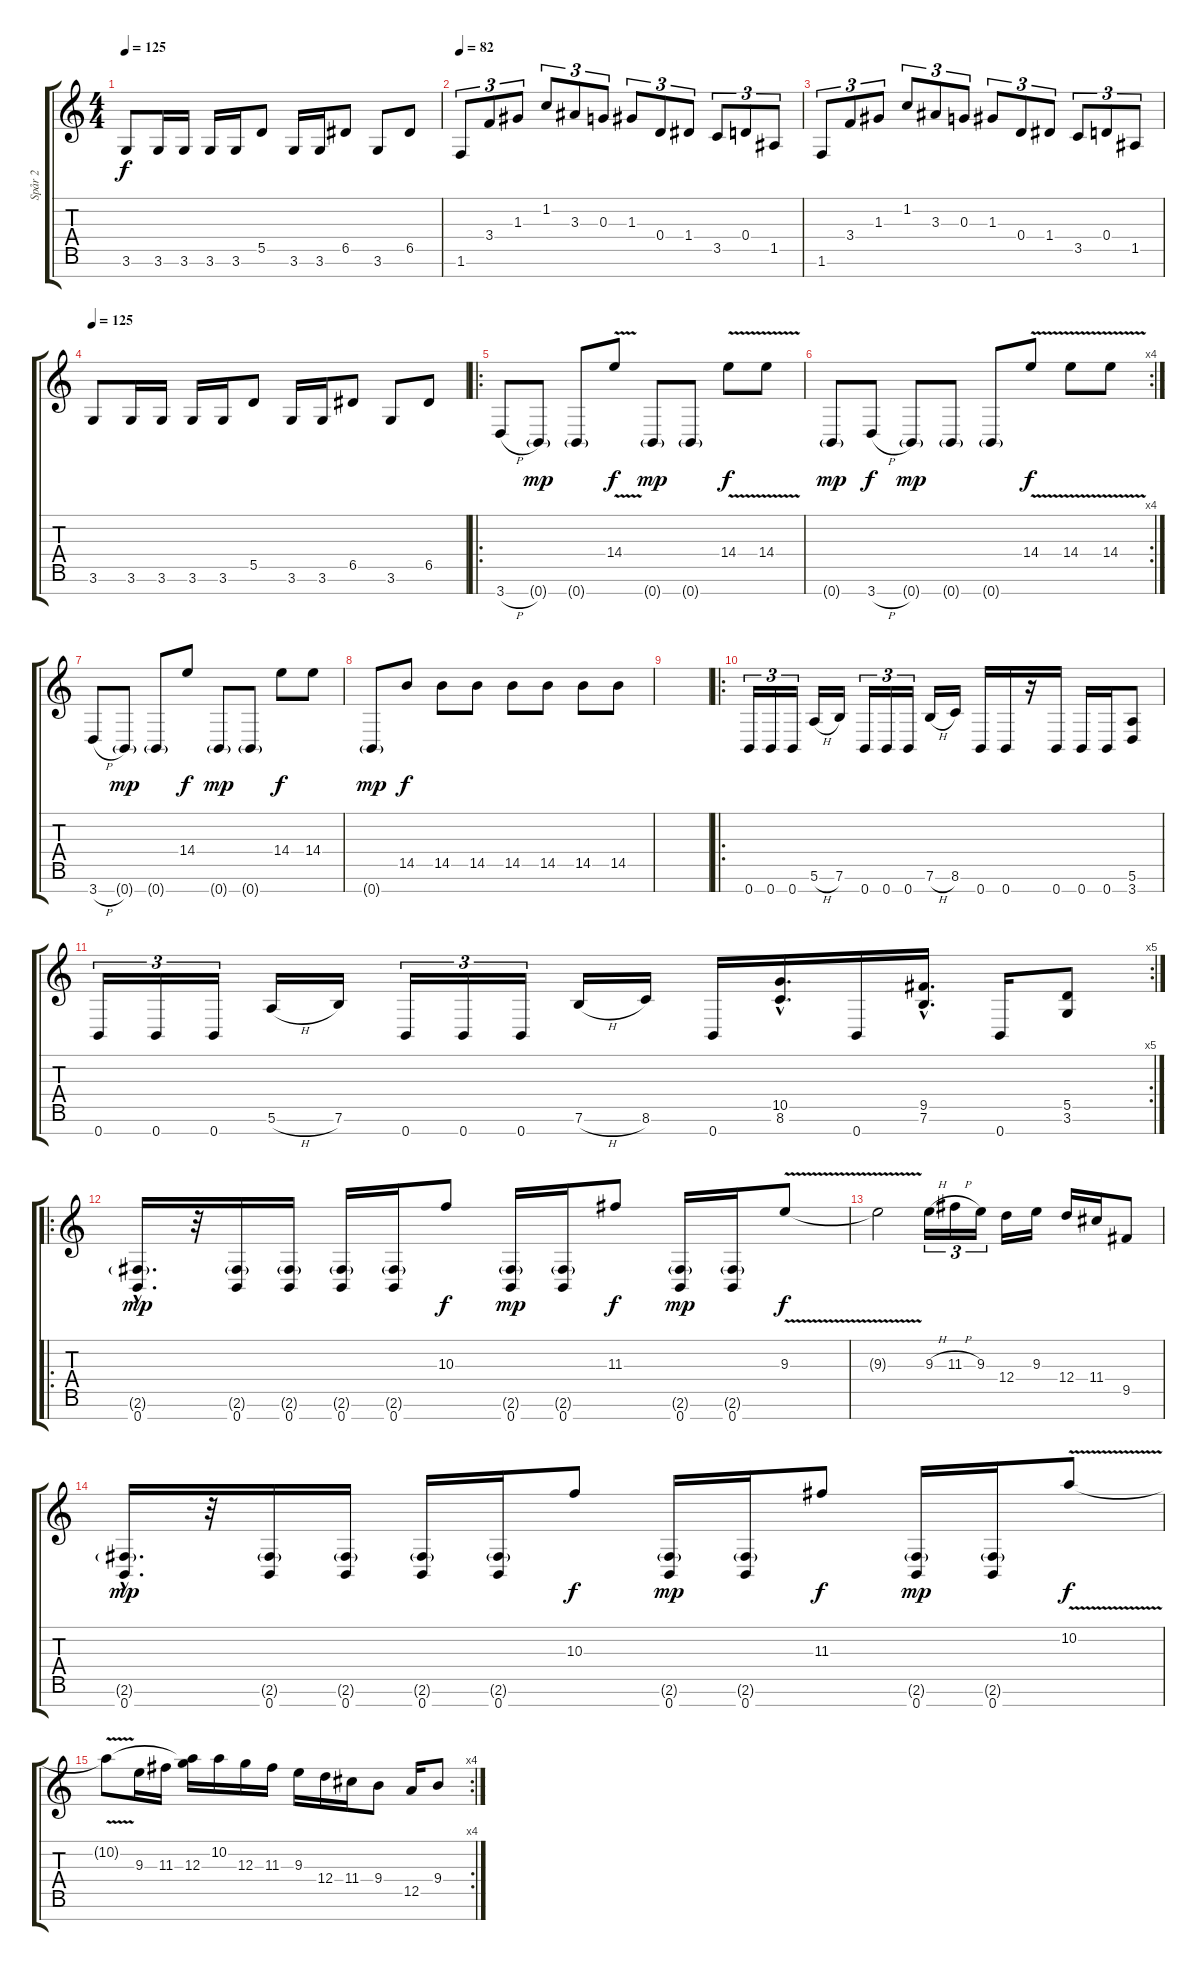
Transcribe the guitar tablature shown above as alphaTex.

\track ("Spår 2" "Spår 2") {instrument distortionguitar}
\staff {score tabs}
\tuning (E4 B3 G3 D3 A2 E2 B1) {hide}
\ts (4 4)
\tempo 125
\clef g2
\ks c
3.6.8{dy f} 3.6.16 3.6.16 3.6.16 3.6.16 5.5.8 3.6.16 3.6.16 6.5.8 3.6.8 6.5.8 |
\tempo 82
1.6.8{tu (3 2)} 3.4.8{tu (3 2)} 1.3.8{tu (3 2)} 1.2.8{tu (3 2)} 3.3.8{tu (3 2)} 0.3.8{tu (3 2)} 1.3.8{tu (3 2)} 0.4.8{tu (3 2)} 1.4.8{tu (3 2)} 3.5.8{tu (3 2)} 0.4.8{tu (3 2)} 1.5.8{tu (3 2)} |
1.6.8{tu (3 2)} 3.4.8{tu (3 2)} 1.3.8{tu (3 2)} 1.2.8{tu (3 2)} 3.3.8{tu (3 2)} 0.3.8{tu (3 2)} 1.3.8{tu (3 2)} 0.4.8{tu (3 2)} 1.4.8{tu (3 2)} 3.5.8{tu (3 2)} 0.4.8{tu (3 2)} 1.5.8{tu (3 2)} |
\tempo 125
3.6.8 3.6.16 3.6.16 3.6.16 3.6.16 5.5.8 3.6.16 3.6.16 6.5.8 3.6.8 6.5.8 |
\ro
3.7{h}.8 0.7{g}.8{dy mp} 0.7{g}.8 14.4{v}.8{dy f} 0.7{g}.8{dy mp} 0.7{g}.8 14.4{v}.8{dy f} 14.4{v}.8 |
\rc 4
0.7{g}.8{dy mp} 3.7{h}.8{dy f} 0.7{g}.8{dy mp} 0.7{g}.8 0.7{g}.8 14.4{v}.8{dy f} 14.4{v}.8 14.4{v}.8 |
3.7{h}.8 0.7{g}.8{dy mp} 0.7{g}.8 14.4.8{dy f} 0.7{g}.8{dy mp} 0.7{g}.8 14.4.8{dy f} 14.4.8 |
0.7{g}.8{dy mp} 14.5.8{dy f} 14.5.8 14.5.8 14.5.8 14.5.8 14.5.8 14.5.8 |
|
\ro
0.7.16{tu (3 2)} 0.7.16{tu (3 2)} 0.7.16{tu (3 2)} 5.6{h}.16 7.6.16 0.7.16{tu (3 2)} 0.7.16{tu (3 2)} 0.7.16{tu (3 2)} 7.6{h}.16 8.6.16 0.7.16 0.7.16 r.16 0.7.16 0.7.16 0.7.16 (5.6 3.7).8 |
\rc 5
0.7.16{tu (3 2)} 0.7.16{tu (3 2)} 0.7.16{tu (3 2)} 5.6{h}.16 7.6.16 0.7.16{tu (3 2)} 0.7.16{tu (3 2)} 0.7.16{tu (3 2)} 7.6{h}.16 8.6.16 0.7.16 (10.5{hac} 8.6{hac}).16{d} 0.7.16 (9.5{hac} 7.6{hac}).16{d} 0.7.16 (5.5 3.6).8 |
\ro
(2.6{g hac} 0.7{hac}).16{d dy mp} r.32 (2.6{g} 0.7).16 (2.6{g} 0.7).16 (2.6{g} 0.7).16 (2.6{g} 0.7).16 10.3.8{dy f} (2.6{g} 0.7).16{dy mp} (2.6{g} 0.7).16 11.3.8{dy f} (2.6{g} 0.7).16{dy mp} (2.6{g} 0.7).16 9.3{v}.8{dy f} |
9.3{t}.2 9.3{h}.16{tu (3 2)} 11.3{h}.16{tu (3 2)} 9.3.16{tu (3 2)} 12.4.16 9.3.16 12.4.16 11.4.16 9.5.8 |
(2.6{g hac} 0.7{hac}).16{d dy mp} r.32 (2.6{g} 0.7).16 (2.6{g} 0.7).16 (2.6{g} 0.7).16 (2.6{g} 0.7).16 10.3.8{dy f} (2.6{g} 0.7).16{dy mp} (2.6{g} 0.7).16 11.3.8{dy f} (2.6{g} 0.7).16{dy mp} (2.6{g} 0.7).16 10.2{v}.8{dy f} |
\rc 4
10.2{t}.8 9.3.16 11.3.16 (10.2{t} 12.3).16 10.2.16 12.3.16 11.3.16 9.3.16 12.4.16 11.4.16 9.4.8 12.5.16 9.4.8
